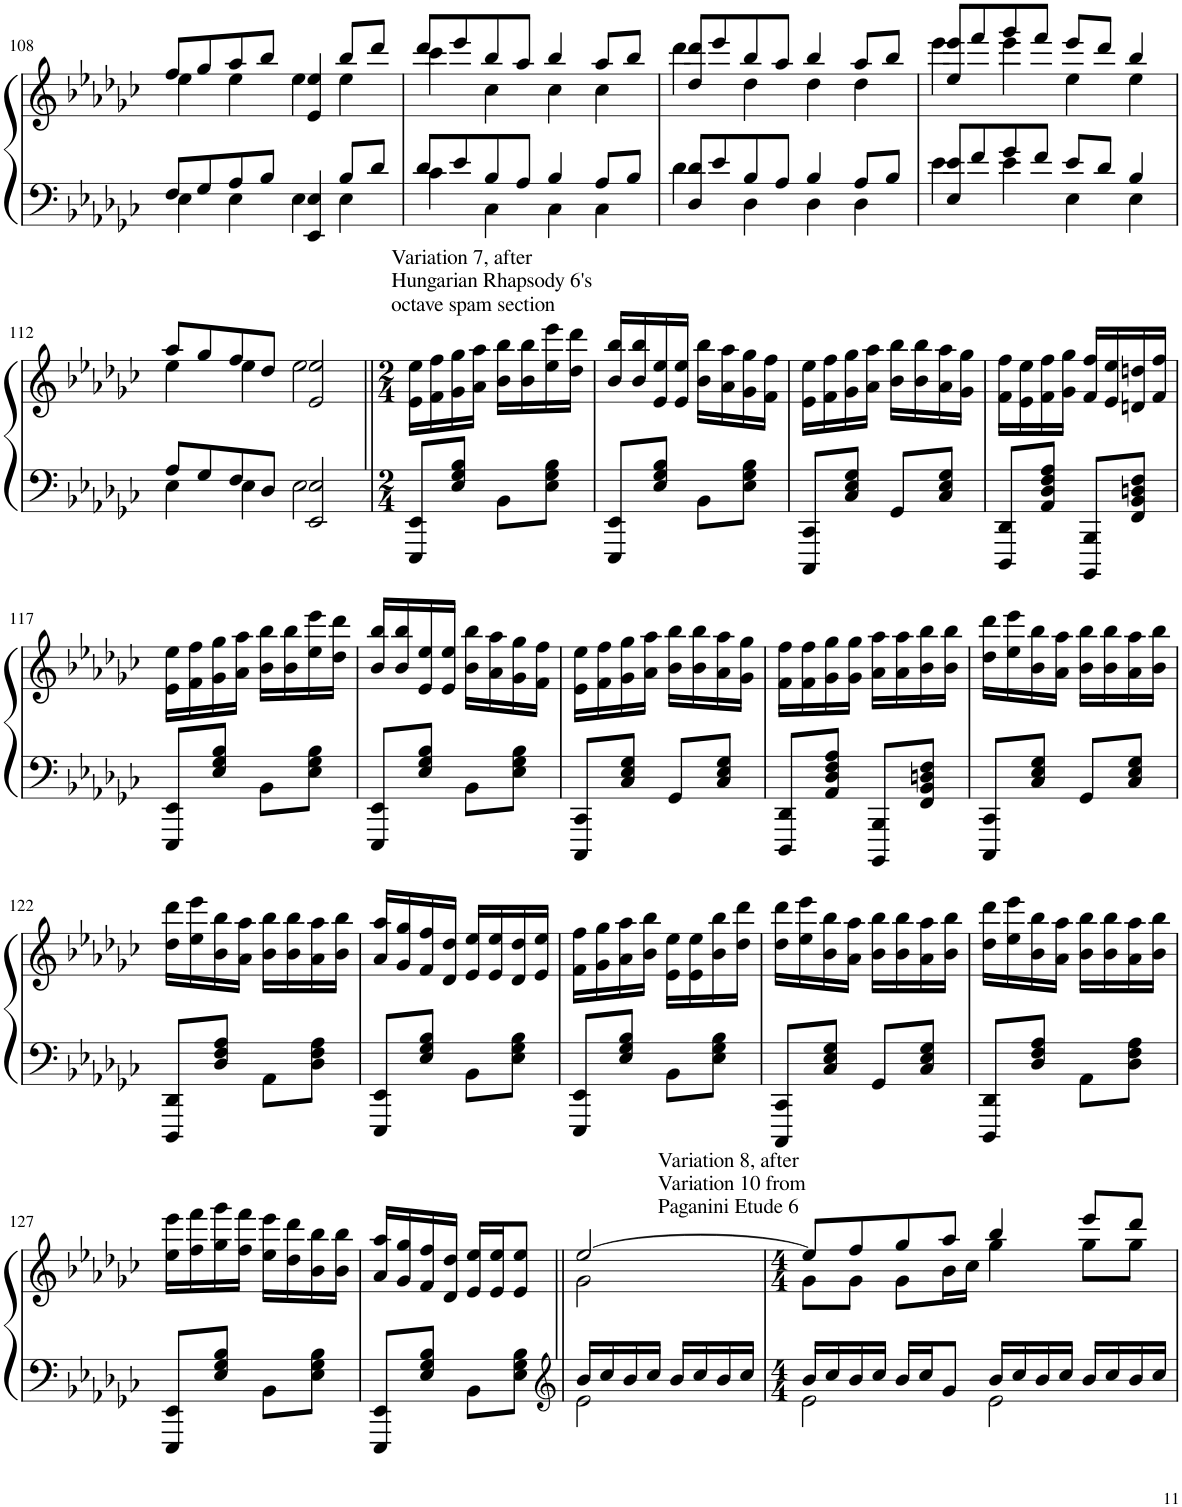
**kern	**kern
*part2	*part1
*staff2	*staff1
*I"Piano	*I"Piano
*I'Pno	*I'Pno
!!LO:PB:g=z
*clefF4	*clefG2
*k[b-e-a-d-g-c-]	*k[b-e-a-d-g-c-]
*M4/4	*M4/4
=108	=108
*^	*^
8F/L	4E-\	8ff/L	4ee-\
8G-/	.	8gg-/	.
8A-/	4E-\	8aa-/	4ee-\
8B-/J	.	8bb-/J	.
4EE-/ 4E-/	4E-\	4e-/ 4ee-/	4ee-\
8B-/L	4E-\	8bb-/L	4ee-\
8d-/J	.	8ddd-/J	.
=109	=109	=109	=109
8d-/L	4c-\	8ddd-/L	4ccc-\
8e-/	.	8eee-/	.
8B-/	4C-\	8bb-/	4cc-\
8A-/J	.	8aa-/J	.
4B-/	4C-\	4bb-/	4cc-\
8A-/L	4C-\	8aa-/L	4cc-\
8B-/J	.	8bb-/J	.
=110	=110	=110	=110
8D-/ 8d-/L	4d-\	8dd-/ 8ddd-/L	4ddd-\
8e-/	.	8eee-/	.
8B-/	4D-\	8bb-/	4dd-\
8A-/J	.	8aa-/J	.
4B-/	4D-\	4bb-/	4dd-\
8A-/L	4D-\	8aa-/L	4dd-\
8B-/J	.	8bb-/J	.
=111	=111	=111	=111
8E-/ 8e-/L	4e-\	8ee-/ 8eee-/L	4eee-\
8f/	.	8fff/	.
8g-/	4e-\	8ggg-/	4eee-\
8f/J	.	8fff/J	.
8e-/L	4E-\	8eee-/L	4ee-\
8d-/J	.	8ddd-/J	.
4B-/	4E-\	4bb-/	4ee-\
!!LO:LB:g=z	!!
=112	=112	=112	=112
8A-/L	4E-\	8aa-/L	4ee-\
8G-/	.	8gg-/	.
8F/	4E-\	8ff/	4ee-\
8D-/J	.	8dd-/J	.
2EE-/ 2E-/	2E-\	2e-/ 2ee-/	2ee-\
*v	*v	*	*
*	*v	*v
=113||	=113||
*M2/4	*M2/4
*^	*^
!	!	!LO:TX:a:t=Variation 7, after	!
!	!	!LO:TX:a:t=Hungarian Rhapsody 6's	!
!	!	!LO:TX:a:t=octave spam section	!
*v	*v	*	*
*	*v	*v
8EEE-/ 8EE-/L	16e-\ 16ee-\LL
.	16f\ 16ff\
8E-/ 8G-/ 8B-/J	16g-\ 16gg-\
.	16a-\ 16aa-\JJ
8BB-\L	16b-\ 16bb-\LL
.	16b-\ 16bb-\
8E-\ 8G-\ 8B-\J	16ee-\ 16eee-\
.	16dd-\ 16ddd-\JJ
=114	=114
8EEE-/ 8EE-/L	16b-/ 16bb-/LL
.	16b-/ 16bb-/
8E-/ 8G-/ 8B-/J	16e-/ 16ee-/
.	16e-/ 16ee-/JJ
8BB-\L	16b-\ 16bb-\LL
.	16a-\ 16aa-\
8E-\ 8G-\ 8B-\J	16g-\ 16gg-\
.	16f\ 16ff\JJ
=115	=115
8CCC-/ 8CC-/L	16e-\ 16ee-\LL
.	16f\ 16ff\
8C-/ 8E-/ 8G-/J	16g-\ 16gg-\
.	16a-\ 16aa-\JJ
8GG-/L	16b-\ 16bb-\LL
.	16b-\ 16bb-\
8C-/ 8E-/ 8G-/J	16a-\ 16aa-\
.	16g-\ 16gg-\JJ
=116	=116
8DDD-/ 8DD-/L	16f\ 16ff\LL
.	16e-\ 16ee-\
8AA-/ 8D-/ 8F/ 8A-/J	16f\ 16ff\
.	16g-\ 16gg-\JJ
8BBBB-/ 8BBB-/L	16f/ 16ff/LL
.	16e-/ 16ee-/
8FF/ 8BB-/ 8Dn/ 8F/J	16dn/ 16ddn/
.	16f/ 16ff/JJ
!!LO:LB:g=z
=117	=117
8EEE-/ 8EE-/L	16e-\ 16ee-\LL
.	16f\ 16ff\
8E-/ 8G-/ 8B-/J	16g-\ 16gg-\
.	16a-\ 16aa-\JJ
8BB-\L	16b-\ 16bb-\LL
.	16b-\ 16bb-\
8E-\ 8G-\ 8B-\J	16ee-\ 16eee-\
.	16dd-\ 16ddd-\JJ
=118	=118
8EEE-/ 8EE-/L	16b-/ 16bb-/LL
.	16b-/ 16bb-/
8E-/ 8G-/ 8B-/J	16e-/ 16ee-/
.	16e-/ 16ee-/JJ
8BB-\L	16b-\ 16bb-\LL
.	16a-\ 16aa-\
8E-\ 8G-\ 8B-\J	16g-\ 16gg-\
.	16f\ 16ff\JJ
=119	=119
8CCC-/ 8CC-/L	16e-\ 16ee-\LL
.	16f\ 16ff\
8C-/ 8E-/ 8G-/J	16g-\ 16gg-\
.	16a-\ 16aa-\JJ
8GG-/L	16b-\ 16bb-\LL
.	16b-\ 16bb-\
8C-/ 8E-/ 8G-/J	16a-\ 16aa-\
.	16g-\ 16gg-\JJ
=120	=120
8DDD-/ 8DD-/L	16f\ 16ff\LL
.	16f\ 16ff\
8AA-/ 8D-/ 8F/ 8A-/J	16g-\ 16gg-\
.	16g-\ 16gg-\JJ
8BBBB-/ 8BBB-/L	16a-\ 16aa-\LL
.	16a-\ 16aa-\
8FF/ 8BB-/ 8Dn/ 8F/J	16b-\ 16bb-\
.	16b-\ 16bb-\JJ
=121	=121
8CCC-/ 8CC-/L	16dd-\ 16ddd-\LL
.	16ee-\ 16eee-\
8C-/ 8E-/ 8G-/J	16b-\ 16bb-\
.	16a-\ 16aa-\JJ
8GG-/L	16b-\ 16bb-\LL
.	16b-\ 16bb-\
8C-/ 8E-/ 8G-/J	16a-\ 16aa-\
.	16b-\ 16bb-\JJ
!!LO:LB:g=z
=122	=122
8DDD-/ 8DD-/L	16dd-\ 16ddd-\LL
.	16ee-\ 16eee-\
8D-/ 8F/ 8A-/J	16b-\ 16bb-\
.	16a-\ 16aa-\JJ
8AA-\L	16b-\ 16bb-\LL
.	16b-\ 16bb-\
8D-\ 8F\ 8A-\J	16a-\ 16aa-\
.	16b-\ 16bb-\JJ
=123	=123
8EEE-/ 8EE-/L	16a-/ 16aa-/LL
.	16g-/ 16gg-/
8E-/ 8G-/ 8B-/J	16f/ 16ff/
.	16d-/ 16dd-/JJ
8BB-\L	16e-/ 16ee-/LL
.	16e-/ 16ee-/
8E-\ 8G-\ 8B-\J	16d-/ 16dd-/
.	16e-/ 16ee-/JJ
=124	=124
8EEE-/ 8EE-/L	16f\ 16ff\LL
.	16g-\ 16gg-\
8E-/ 8G-/ 8B-/J	16a-\ 16aa-\
.	16b-\ 16bb-\JJ
8BB-\L	16e-\ 16ee-\LL
.	16e-\ 16ee-\
8E-\ 8G-\ 8B-\J	16b-\ 16bb-\
.	16dd-\ 16ddd-\JJ
=125	=125
8CCC-/ 8CC-/L	16dd-\ 16ddd-\LL
.	16ee-\ 16eee-\
8C-/ 8E-/ 8G-/J	16b-\ 16bb-\
.	16a-\ 16aa-\JJ
8GG-/L	16b-\ 16bb-\LL
.	16b-\ 16bb-\
8C-/ 8E-/ 8G-/J	16a-\ 16aa-\
.	16b-\ 16bb-\JJ
=126	=126
8DDD-/ 8DD-/L	16dd-\ 16ddd-\LL
.	16ee-\ 16eee-\
8D-/ 8F/ 8A-/J	16b-\ 16bb-\
.	16a-\ 16aa-\JJ
8AA-\L	16b-\ 16bb-\LL
.	16b-\ 16bb-\
8D-\ 8F\ 8A-\J	16a-\ 16aa-\
.	16b-\ 16bb-\JJ
!!LO:LB:g=z
=127	=127
8EEE-/ 8EE-/L	16ee-\ 16eee-\LL
.	16ff\ 16fff\
8E-/ 8G-/ 8B-/J	16gg-\ 16ggg-\
.	16ff\ 16fff\JJ
8BB-\L	16ee-\ 16eee-\LL
.	16dd-\ 16ddd-\
8E-\ 8G-\ 8B-\J	16b-\ 16bb-\
.	16b-\ 16bb-\JJ
=128	=128
8EEE-/ 8EE-/L	16a-/ 16aa-/LL
.	16g-/ 16gg-/
8E-/ 8G-/ 8B-/J	16f/ 16ff/
.	16d-/ 16dd-/JJ
8BB-\L	16e-/ 16ee-/LL
.	16e-/ 16ee-/J
8E-\ 8G-\ 8B-\J	8e-/ 8ee-/J
=129||	=129||
*clefG2	*
*^	*^
!	!	!LO:TX:a:t=Variation 8, after	!
!	!	!LO:TX:a:t=Variation 10 from	!
!	!	!LO:TX:a:t=Paganini Etude 6	!
16b-/LL	2e-\	[2ee-/	2g-\
16cc-/	.	.	.
16b-/	.	.	.
16cc-/JJ	.	.	.
16b-/LL	.	.	.
16cc-/	.	.	.
16b-/	.	.	.
16cc-/JJ	.	.	.
=130	=130	=130	=130
*M4/4	*	*M4/4	*
16b-/LL	2e-\	8ee-/L]	8g-\L
16cc-/	.	.	.
16b-/	.	8ff/	8g-\J
16cc-/JJ	.	.	.
16b-/LL	.	8gg-/	8g-\L
16cc-/J	.	.	.
8g-/J	.	8aa-/J	16b-\L
.	.	.	16cc-\JJ
16b-/LL	2e-\	4bb-/	4gg-\
16cc-/	.	.	.
16b-/	.	.	.
16cc-/JJ	.	.	.
16b-/LL	.	8eee-/L	8gg-\L
16cc-/	.	.	.
16b-/	.	8ddd-/J	8gg-\J
16cc-/JJ	.	.	.
*v	*v	*	*
*	*v	*v
=	=
*-	*-
